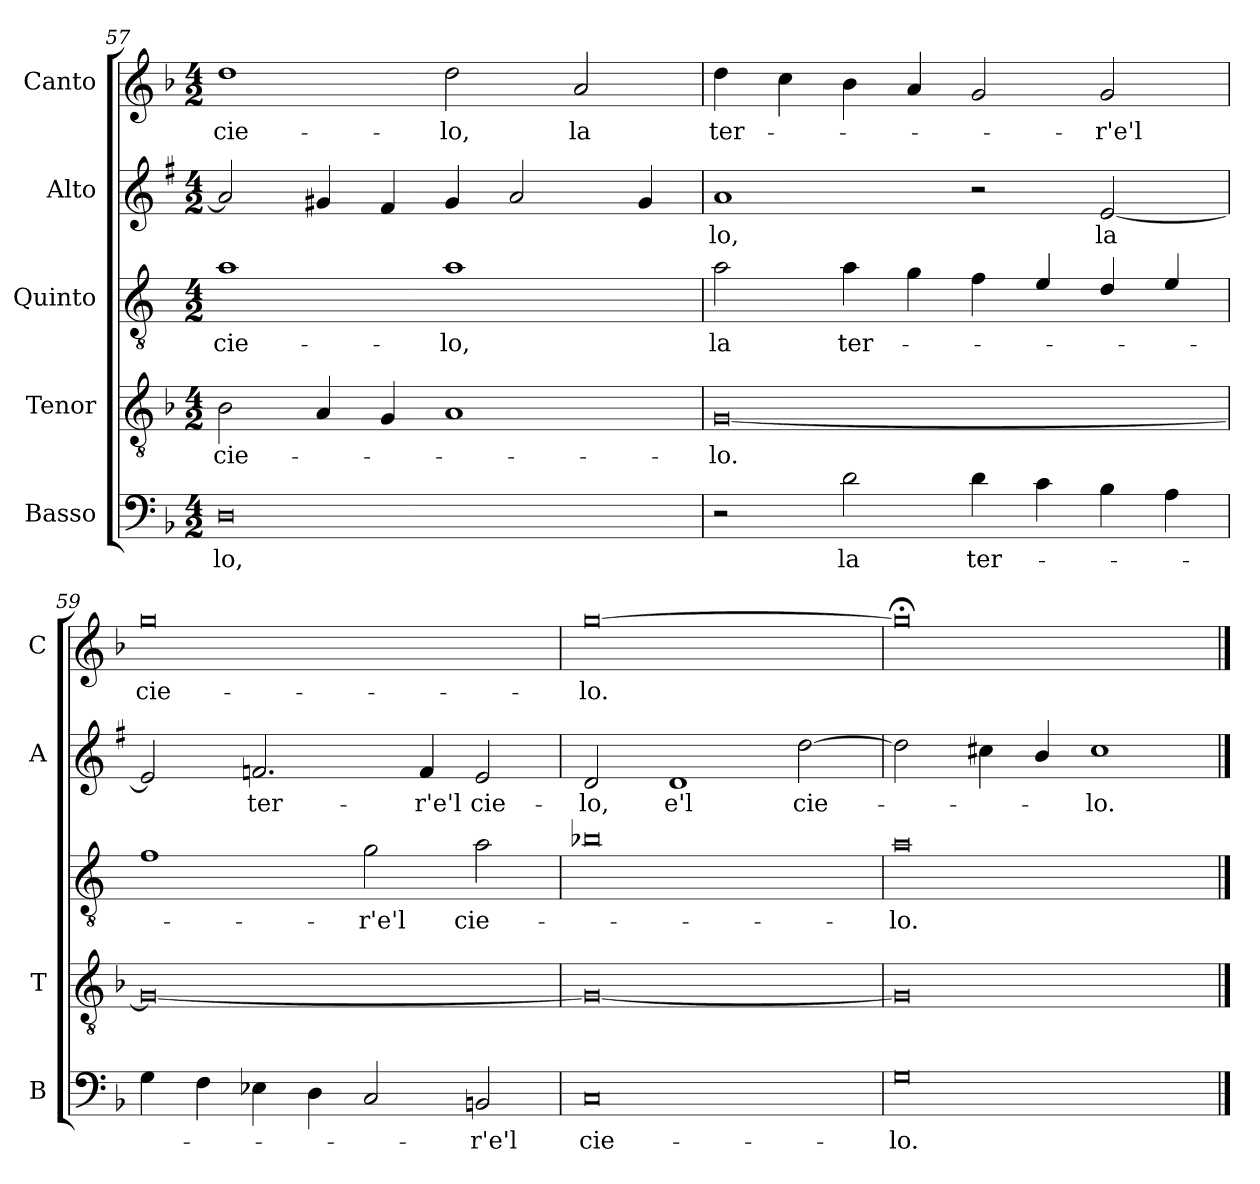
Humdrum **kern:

**kern	**text	**kern	**text	**kern	**text	**kern	**text	**kern	**text
*part5	*part5	*part4	*part4	*part3	*part3	*part2	*part2	*part1	*part1
*staff5	*staff5	*staff4	*staff4	*staff3	*staff3	*staff2	*staff2	*staff1	*staff1
*I"Basso	*	*I"Tenor	*	*I"Quinto	*	*I"Alto	*	*I"Canto	*
*I'B	*	*I'T	*	*	*	*I'A	*	*I'C	*
!!LO:LB:g=z
*clefF4	*	*clefGv2	*	*clefGv2	*	*clefG2	*	*clefG2	*
*	*	*	*	*ITrd4c7	*	*ITrd1c2	*	*	*
*k[b-]	*	*k[b-]	*	*k[b-]	*	*k[b-]	*	*k[b-]	*
*F:	*	*F:	*	*F:	*	*F:	*	*F:	*
*M4/2	*	*M4/2	*	*M4/2	*	*M4/2	*	*M4/2	*
=57	=57	=57	=57	=57	=57	=57	=57	=57	=57
!	!LO:LY:b	!	!LO:LY:b	!	!LO:LY:b	!	!	!	!LO:LY:b
0D	-lo,	2B-\	cie-	1d	cie-	2g/]	.	1dd	cie-
.	.	4A/	.	.	.	4f#X/	.	.	.
.	.	4G/	.	.	.	4e/	.	.	.
!	!	!	!	!	!LO:LY:b	!	!	!	!LO:LY:b
.	.	1A	.	1d	-lo,	4f#/	.	2dd\	-lo,
.	.	.	.	.	.	2g/	.	.	.
!	!	!	!	!	!	!	!	!	!LO:LY:b
.	.	.	.	.	.	.	.	2a/	la
.	.	.	.	.	.	4f#/	.	.	.
=58	=58	=58	=58	=58	=58	=58	=58	=58	=58
!	!	!	!LO:LY:b	!	!LO:LY:b	!	!LO:LY:b	!	!LO:LY:b
2r	.	[0G	-lo.	2d\	la	1g	-lo,	4dd\	ter-
.	.	.	.	.	.	.	.	4cc\	.
!	!LO:LY:b	!	!	!	!LO:LY:b	!	!	!	!
2d\	la	.	.	4d\	ter-	.	.	4b-\	.
.	.	.	.	4c\	.	.	.	4a/	.
!	!LO:LY:b	!	!	!	!	!	!	!	!
4d\	ter-	.	.	4B-\	.	2r	.	2g/	.
4c\	.	.	.	4A/	.	.	.	.	.
!	!	!	!	!	!	!	!LO:LY:b	!	!LO:LY:b
4B-\	.	.	.	4G/	.	[2d/	la	2g/	-r'e'l
4A\	.	.	.	4A/	.	.	.	.	.
=59	=59	=59	=59	=59	=59	=59	=59	=59	=59
!	!	!	!	!	!	!	!	!	!LO:LY:b
4G\	.	0G_	.	1B-	.	2d/]	.	0gg	cie-
4F\	.	.	.	.	.	.	.	.	.
!	!	!	!	!	!	!	!LO:LY:b	!	!
4E-X\	.	.	.	.	.	2.e-X/	ter-	.	.
4D\	.	.	.	.	.	.	.	.	.
!	!	!	!	!	!LO:LY:b	!	!	!	!
2C/	.	.	.	2c\	-r'e'l	.	.	.	.
!	!	!	!	!	!	!	!LO:LY:b	!	!
.	.	.	.	.	.	4e-/	-r'e'l	.	.
!	!LO:LY:b	!	!	!	!LO:LY:b	!	!LO:LY:b	!	!
2BBn/	-r'e'l	.	.	2d\	cie-	2d/	cie-	.	.
=60	=60	=60	=60	=60	=60	=60	=60	=60	=60
!	!LO:LY:b	!	!	!	!	!	!LO:LY:b	!	!LO:LY:b
0C	cie-	0G_	.	0e-X	.	2c/	-lo,	[0gg	-lo.
!	!	!	!	!	!	!	!LO:LY:b	!	!
.	.	.	.	.	.	1c	e'l	.	.
!	!	!	!	!	!	!	!LO:LY:b	!	!
.	.	.	.	.	.	[2cc\	cie-	.	.
=61	=61	=61	=61	=61	=61	=61	=61	=61	=61
!	!LO:LY:b	!	!	!	!LO:LY:b	!	!	!	!
0G	-lo.	0G]	.	0d	-lo.	2cc\]	.	0gg;<]	.
.	.	.	.	.	.	4bn\	.	.	.
.	.	.	.	.	.	4a/	.	.	.
!	!	!	!	!	!	!	!LO:LY:b	!	!
.	.	.	.	.	.	1b	-lo.	.	.
==	==	==	==	==	==	==	==	==	==
*-	*-	*-	*-	*-	*-	*-	*-	*-	*-
